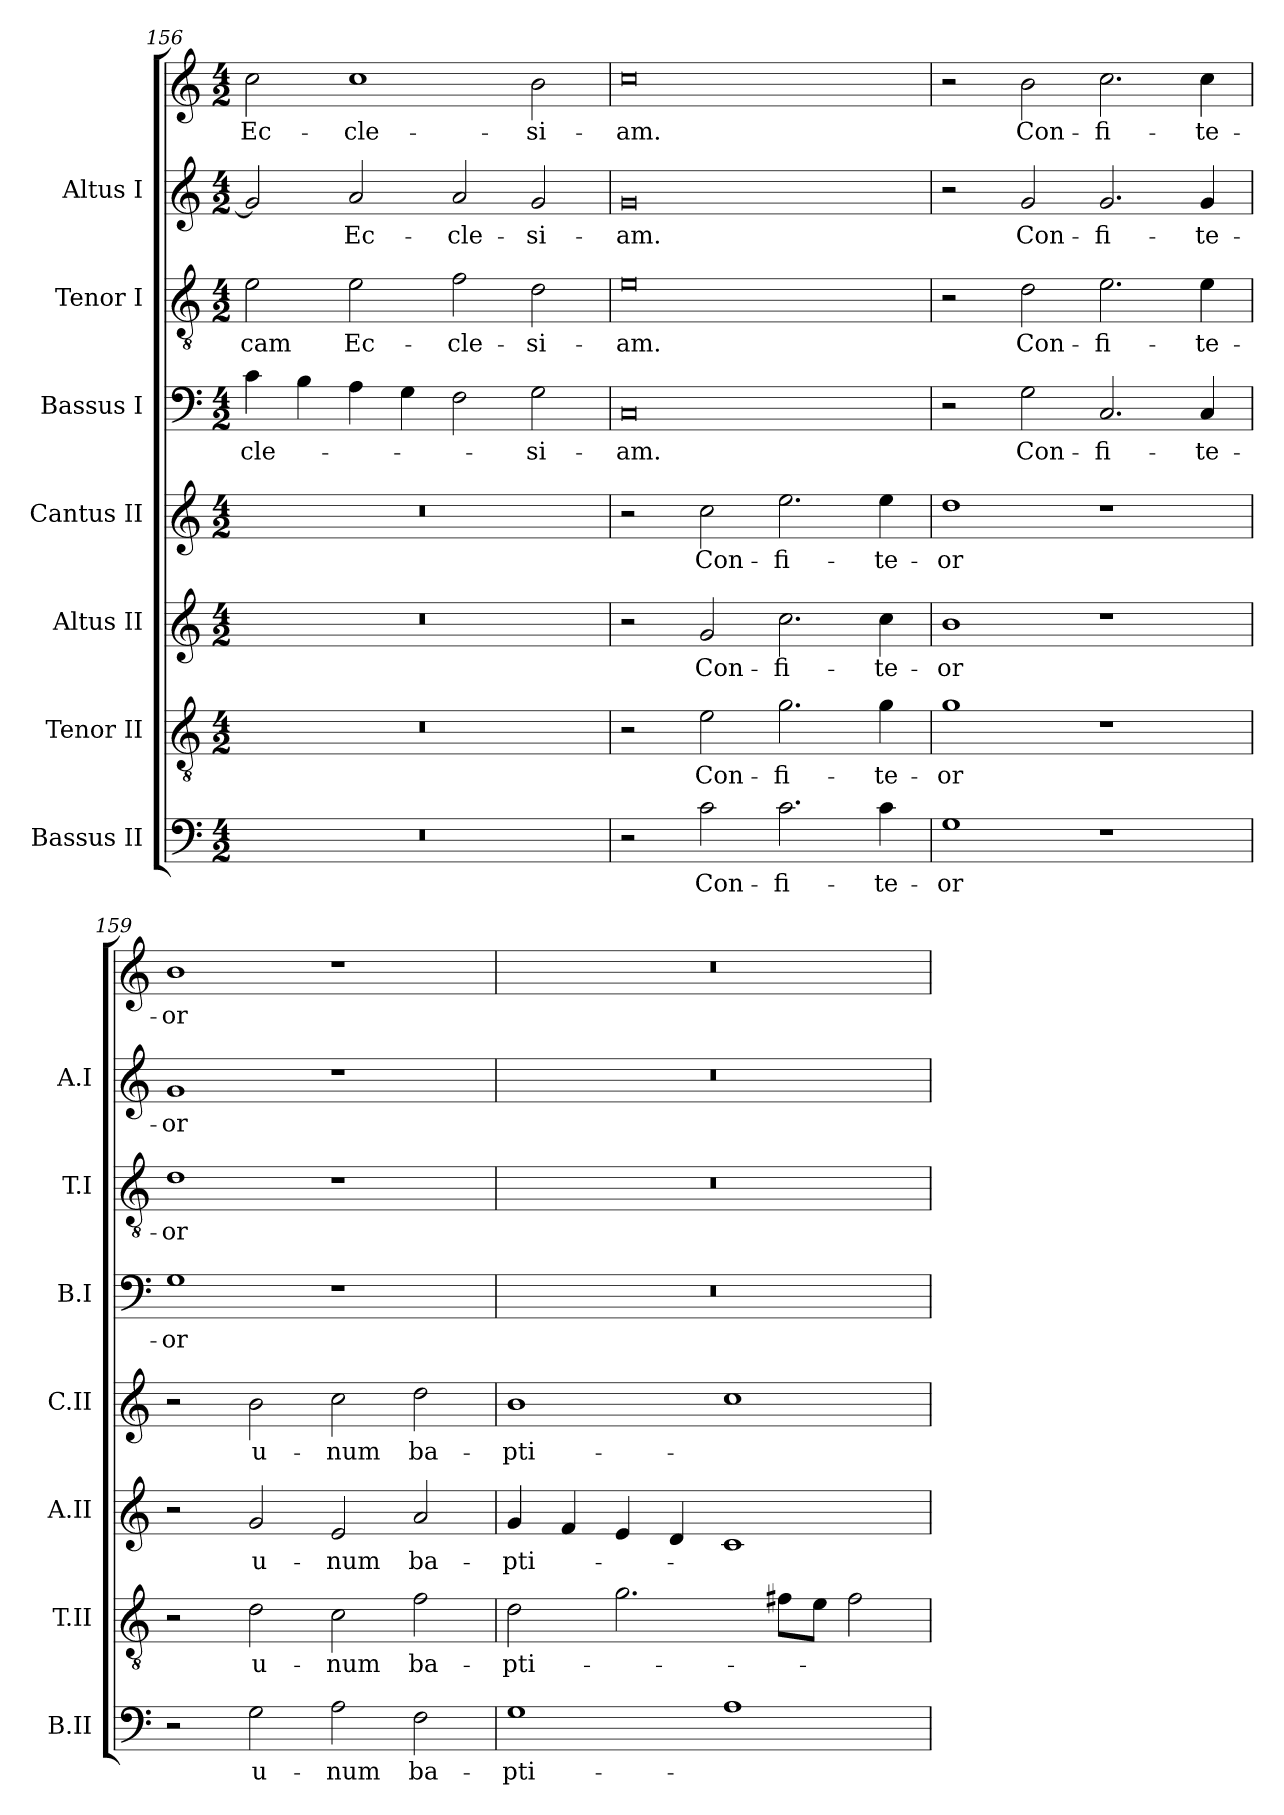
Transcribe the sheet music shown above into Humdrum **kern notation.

**kern	**text	**kern	**text	**kern	**text	**kern	**text	**kern	**text	**kern	**text	**kern	**text	**kern	**text
*part8	*part8	*part7	*part7	*part6	*part6	*part5	*part5	*part4	*part4	*part3	*part3	*part2	*part2	*part1	*part1
*staff8	*staff8	*staff7	*staff7	*staff6	*staff6	*staff5	*staff5	*staff4	*staff4	*staff3	*staff3	*staff2	*staff2	*staff1	*staff1
*I"Bassus II	*	*I"Tenor II	*	*I"Altus II	*	*I"Cantus II	*	*I"Bassus I	*	*I"Tenor I	*	*I"Altus I	*	*	*
*I'B.II	*	*I'T.II	*	*I'A.II	*	*I'C.II	*	*I'B.I	*	*I'T.I	*	*I'A.I	*	*	*
*clefF4	*	*clefGv2	*	*clefG2	*	*clefG2	*	*clefF4	*	*clefGv2	*	*clefG2	*	*clefG2	*
*	*	*ITrd7c12	*	*	*	*	*	*	*	*ITrd7c12	*	*	*	*	*
*k[]	*	*k[]	*	*k[]	*	*k[]	*	*k[]	*	*k[]	*	*k[]	*	*k[]	*
*C:	*	*C:	*	*C:	*	*C:	*	*C:	*	*C:	*	*C:	*	*C:	*
*M4/2	*	*M4/2	*	*M4/2	*	*M4/2	*	*M4/2	*	*M4/2	*	*M4/2	*	*M4/2	*
=156	=156	=156	=156	=156	=156	=156	=156	=156	=156	=156	=156	=156	=156	=156	=156
0r	.	0r	.	0r	.	0r	.	4c\	-cle-	2E\	-cam	2g/]	.	2cc\	Ec-
.	.	.	.	.	.	.	.	4B\	.	.	.	.	.	.	.
.	.	.	.	.	.	.	.	4A\	.	2E\	Ec-	2a/	Ec-	1cc\	-cle-
.	.	.	.	.	.	.	.	4G\	.	.	.	.	.	.	.
.	.	.	.	.	.	.	.	2F\	.	2F\	-cle-	2a/	-cle-	.	.
.	.	.	.	.	.	.	.	2G\	-si-	2D\	-si-	2g/	-si-	2b\	-si-
=157	=157	=157	=157	=157	=157	=157	=157	=157	=157	=157	=157	=157	=157	=157	=157
2r	.	2r	.	2r	.	2r	.	0C/	-am.	0E\	-am.	0g/	-am.	0cc\	-am.
2c\	Con-	2E\	Con-	2g/	Con-	2cc\	Con-	.	.	.	.	.	.	.	.
2.c\	-fi-	2.G\	-fi-	2.cc\	-fi-	2.ee\	-fi-	.	.	.	.	.	.	.	.
4c\	-te-	4G\	-te-	4cc\	-te-	4ee\	-te-	.	.	.	.	.	.	.	.
=158	=158	=158	=158	=158	=158	=158	=158	=158	=158	=158	=158	=158	=158	=158	=158
1G\	-or	1G\	-or	1b\	-or	1dd\	-or	2r	.	2r	.	2r	.	2r	.
.	.	.	.	.	.	.	.	2G\	Con-	2D\	Con-	2g/	Con-	2b\	Con-
1r	.	1r	.	1r	.	1r	.	2.C/	-fi-	2.E\	-fi-	2.g/	-fi-	2.cc\	-fi-
.	.	.	.	.	.	.	.	4C/	-te-	4E\	-te-	4g/	-te-	4cc\	-te-
=159	=159	=159	=159	=159	=159	=159	=159	=159	=159	=159	=159	=159	=159	=159	=159
2r	.	2r	.	2r	.	2r	.	1G\	-or	1D\	-or	1g/	-or	1b\	-or
2G\	u-	2D\	u-	2g/	u-	2b\	u-	.	.	.	.	.	.	.	.
2A\	-num	2C\	-num	2e/	-num	2cc\	-num	1r	.	1r	.	1r	.	1r	.
2F\	ba-	2F\	ba-	2a/	ba-	2dd\	ba-	.	.	.	.	.	.	.	.
=160	=160	=160	=160	=160	=160	=160	=160	=160	=160	=160	=160	=160	=160	=160	=160
1G\	-pti-	2D\	-pti-	4g/	-pti-	1b\	-pti-	0r	.	0r	.	0r	.	0r	.
.	.	.	.	4f/	.	.	.	.	.	.	.	.	.	.	.
.	.	2.G\	.	4e/	.	.	.	.	.	.	.	.	.	.	.
.	.	.	.	4d/	.	.	.	.	.	.	.	.	.	.	.
1A\	.	.	.	1c/	.	1cc\	.	.	.	.	.	.	.	.	.
.	.	8F#\L	.	.	.	.	.	.	.	.	.	.	.	.	.
.	.	8E\J	.	.	.	.	.	.	.	.	.	.	.	.	.
.	.	2F#\	.	.	.	.	.	.	.	.	.	.	.	.	.
=	=	=	=	=	=	=	=	=	=	=	=	=	=	=	=
*-	*-	*-	*-	*-	*-	*-	*-	*-	*-	*-	*-	*-	*-	*-	*-
